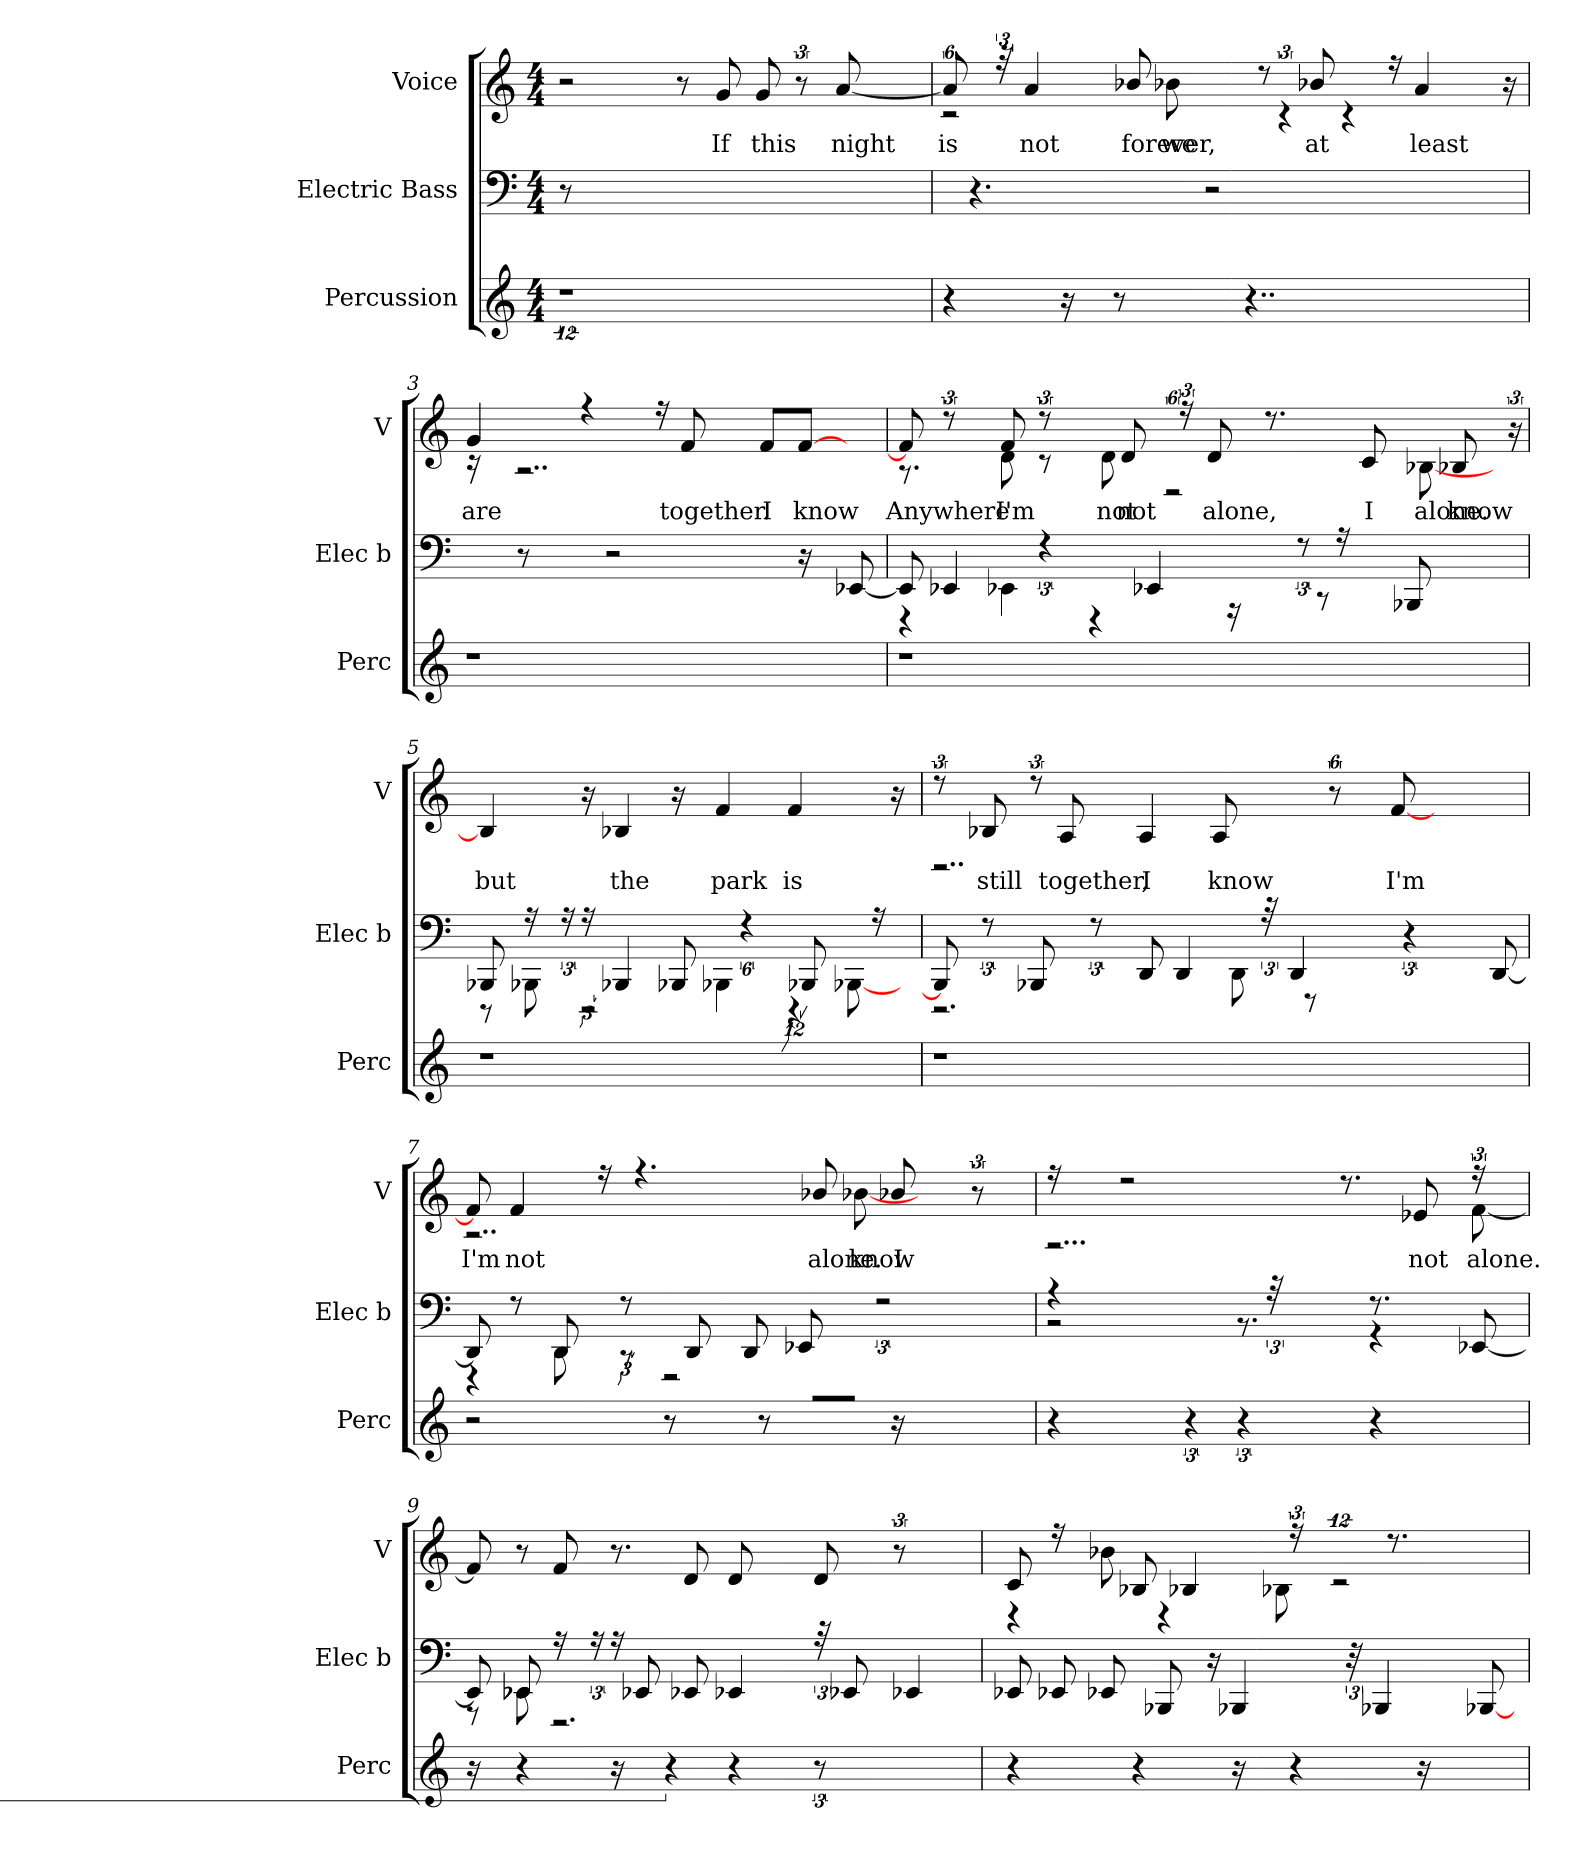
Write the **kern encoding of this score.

**kern	**kern	**kern	**text
*part3	*part2	*part1	*part1
*staff3	*staff2	*staff1	*staff1
*I"Percussion	*I"Electric Bass	*I"Voice	*
*I'Perc	*I'Elec b	*I'V	*
*clefG2	*clefF4	*clefG2	*
*M4/4	*M4/4	*M4/4	*
*MM129	*MM129	*MM129	*
=1	=1	=1	=1
12%11r	8r	2r	.
.	2..ryy	.	.
.	.	8r	.
.	.	8g	If
.	.	8g	this
.	.	12r	.
12R	.	.	.
.	.	[8a	night
12ryy	12ryy	.	.
=2	=2	=2	=2
*	*	*^	*
4r	16ryy	8a]	12%5r	is
.	4.r	.	.	.
.	.	48r	.	.
.	.	4a	.	not
16r	.	.	.	.
16R	.	.	.	.
8r	.	.	.	.
.	.	8b-X	.	forever,
.	.	.	8b-X	we
.	16ryy	.	.	.
16R	2r	.	.	.
.	.	16ryy	.	.
.	.	.	12ryy	.
4..r	.	.	.	.
.	.	8r	.	.
.	.	.	6r	.
.	.	8b-X	.	at
.	.	.	4r	.
.	.	16ryy	.	.
.	.	16r	.	.
.	.	4a	.	least
48%13ryy	48%13ryy	.	.	.
.	.	.	48%11ryy	.
.	.	16r	.	.
=3	=3	=3	=3	=3
1r	8ryy	4g	16r	are
.	.	.	16ryy	.
.	8r	.	2..r	.
.	8ryy	16ryy	.	.
.	.	4r	.	.
.	2r	.	.	.
.	.	16r	.	.
.	.	8f	.	together.
.	.	8f/L	.	I
.	16r	[8f/J	.	know
.	16ryy	.	.	.
8ryy	[8EE-X	8ryy	8ryy	.
=4	=4	=4	=4	=4
*	*^	*	*	*
1r	8EE-]	4r	8f]	8.r	Anywhere
.	4EE-X	.	12r	.	.
.	.	.	.	16ryy	.
.	.	.	24ryy	.	.
.	.	4EE-X	8f	8d	I'm
.	6r	.	8r	12r	.
.	.	.	.	16ryy	.
.	.	4r	24ryy	.	.
.	.	.	.	8d	not
.	16ryy	.	8d	.	not
.	4EE-X	.	.	.	.
.	.	.	.	12%5r	.
.	.	.	24r	.	.
.	.	.	8d	.	alone,
.	.	16r	.	.	.
.	.	8ryy	.	.	.
.	.	.	8.r	.	.
.	24ryy	.	.	.	.
.	12r	.	.	.	.
.	.	8r	.	.	.
.	16r	.	.	.	.
4ryy	.	.	.	.	.
.	.	.	8c	.	I
.	16ryy	.	.	.	.
.	.	12ryy	.	16ryy	.
.	8BBB-X	.	.	.	.
.	.	.	.	[8B-X	alone.
.	.	6ryy	8B-X	.	know
.	12ryy	.	.	.	.
16ryy	.	.	.	16ryy	.
.	.	.	24r	.	.
*	*	*	*v	*v	*
=5	=5	=5	=5	=5
1r	8BBB-X	8r	4B-]	but
.	16r	8BBB-X	.	.
.	48ryy	.	.	.
.	24r	.	.	.
.	16r	3r	16r	.
.	4BBB-X	.	4B-X	the
.	8BBB-X	.	16r	.
.	.	24ryy	.	.
.	.	4BBB-X	4f	park
.	24%5r	.	.	.
.	.	48%7r	4f	is
.	8BBB-X	.	.	.
8.ryy	.	.	.	.
.	16ryy	[8BBB-X	.	.
.	16r	.	.	.
.	.	.	16r	.
.	24ryy	24ryy	.	.
=6	=6	=6	=6	=6
*	*	*	*^	*
1r	8BBB-]	2.r	12r	2..r	.
.	.	.	24ryy	.	.
.	12r	.	8B-X	.	still
.	24ryy	.	.	.	.
.	8BBB-X	.	12r	.	.
.	.	.	8A	.	together,
.	12r	.	.	.	.
.	8DD	.	4A	.	I
.	4DD	.	.	.	.
.	.	.	8A	.	know
.	.	8DD	.	.	.
.	48r	.	48%5ryy	.	.
.	4DD	.	.	.	.
.	.	8r	.	8ryy	.
.	.	.	48%5r	.	.
24%11ryy	.	24%11ryy	.	4ryy	.
.	.	.	24ryy	.	.
.	.	.	[8f	.	I'm
.	6r	.	.	.	.
.	.	.	4ryy	.	.
.	.	.	.	24%5ryy	.
.	16ryy	.	.	.	.
.	[8DD	.	.	.	.
=7	=7	=7	=7	=7	=7
2r	8DD]	4r	8f]	2..r	I'm
.	8r	.	4f	.	not
.	8DD	8DD	.	.	.
.	24ryy	24ryy	16r	.	.
.	8r	12r	.	.	.
.	.	.	4.r	.	.
8r	.	2r	.	.	.
.	8DD	.	.	.	.
16R	.	.	.	.	.
.	8DD	.	.	.	.
8r	.	.	.	.	.
.	8EE-X	.	.	.	.
16RLL	.	.	8b-X	.	alone.
16RJJ	.	.	.	[8b-X	know
.	3r	.	.	.	.
16r	.	.	8b-X	.	I
4ryy	.	4ryy	.	16ryy	.
.	.	.	24ryy	8.ryy	.
.	.	.	12r	.	.
.	.	.	16ryy	.	.
=8	=8	=8	=8	=8	=8
4r	4r	2r	16r	2...r	.
.	.	.	8ryy	.	.
.	.	.	2r	.	.
12R	4ryy	.	.	.	.
6r	.	.	.	.	.
6r	16ryy	8.r	.	.	.
.	48r	.	.	.	.
.	24ryy	.	.	.	.
.	8ryy	.	.	.	.
12R	.	.	.	.	.
.	.	16ryy	8.r	.	.
4r	8.r	4r	.	.	.
.	.	.	8e-X	.	not
.	16ryy	.	.	16ryy	.
8ryy	[8EE-X	8ryy	24r	[8f	alone.
.	.	.	12ryy	.	.
*	*	*	*v	*v	*
=9	=9	=9	=9	=9
16r	8EE-]	8r	8f]	.
16R	.	.	.	.
4r	8EE-X	8EE-X	8r	.
.	16r	2.r	8f	.
.	48ryy	.	.	.
.	24r	.	.	.
16r	16r	.	8.r	.
12R	8EE-X	.	.	.
6r	.	.	.	.
.	8EE-X	.	8d	.
48%7r	4EE-X	.	8d	.
.	.	.	8ryy	.
12R	.	.	.	.
12r	.	.	.	.
.	48r	.	8d	.
.	8EE-X	.	.	.
3ryy	.	3ryy	.	.
.	.	.	12r	.
.	4EE-X	.	.	.
.	.	.	8.ryy	.
*	*v	*v	*	*
=10	=10	=10	=10
*	*	*^	*
4r	8EE-X	8c	4r	.
.	8EE-X	16r	.	.
.	.	8ryy	.	.
16R	8EE-X	.	8b-X	.
4r	.	8B-X	.	.
.	8BBB-X	.	4r	.
.	.	4B-X	.	.
.	16r	.	.	.
16r	4BBB-X	.	.	.
16R	.	.	24ryy	.
.	.	.	8B-X	.
4r	.	24r	.	.
.	.	8ryy	.	.
.	.	.	24%7r	.
.	48r	.	.	.
.	4BBB-X	.	.	.
.	.	8.r	.	.
16r	.	.	.	.
48%11ryy	.	.	.	.
.	.	8.ryy	.	.
.	[8BBB-X	.	48%7ryy	.
.	48ryy	.	.	.
*	*	*v	*v	*
=	=	=	=
*-	*-	*-	*-
